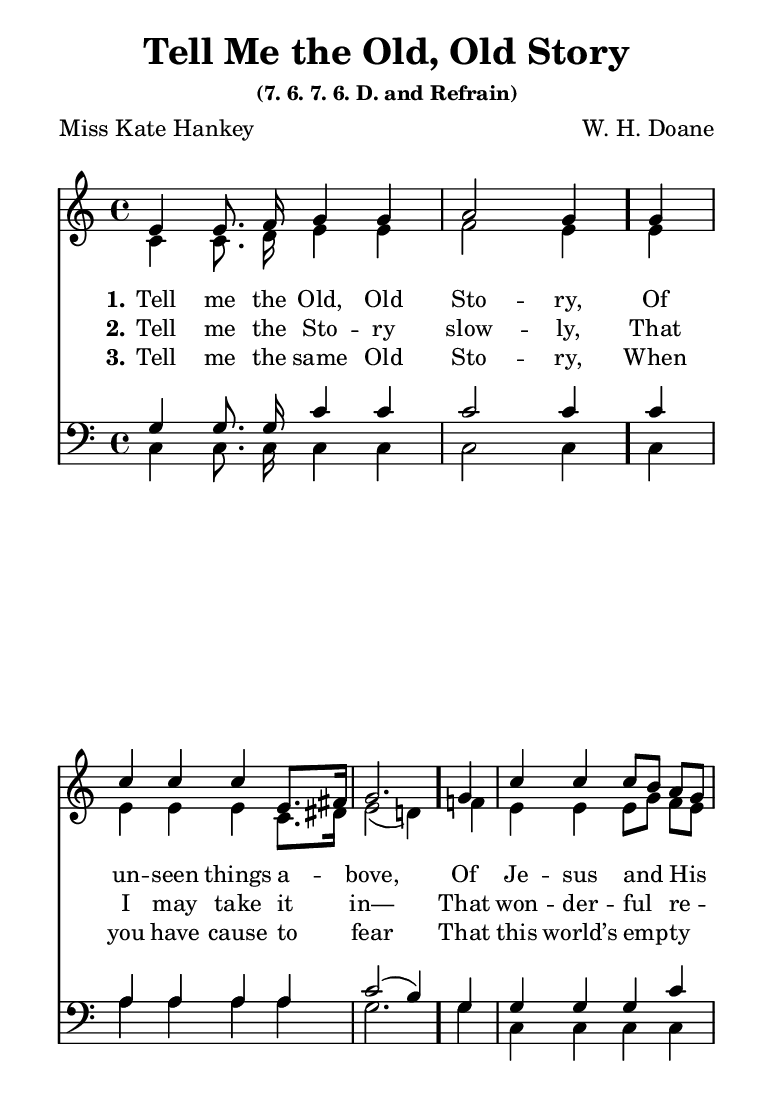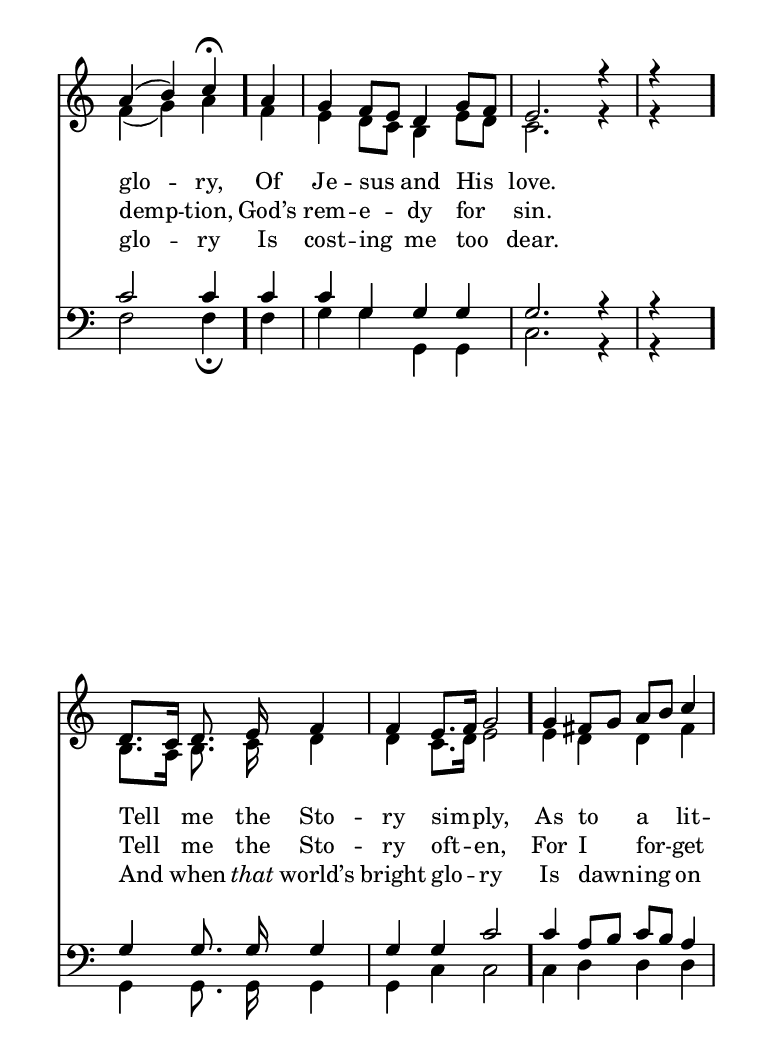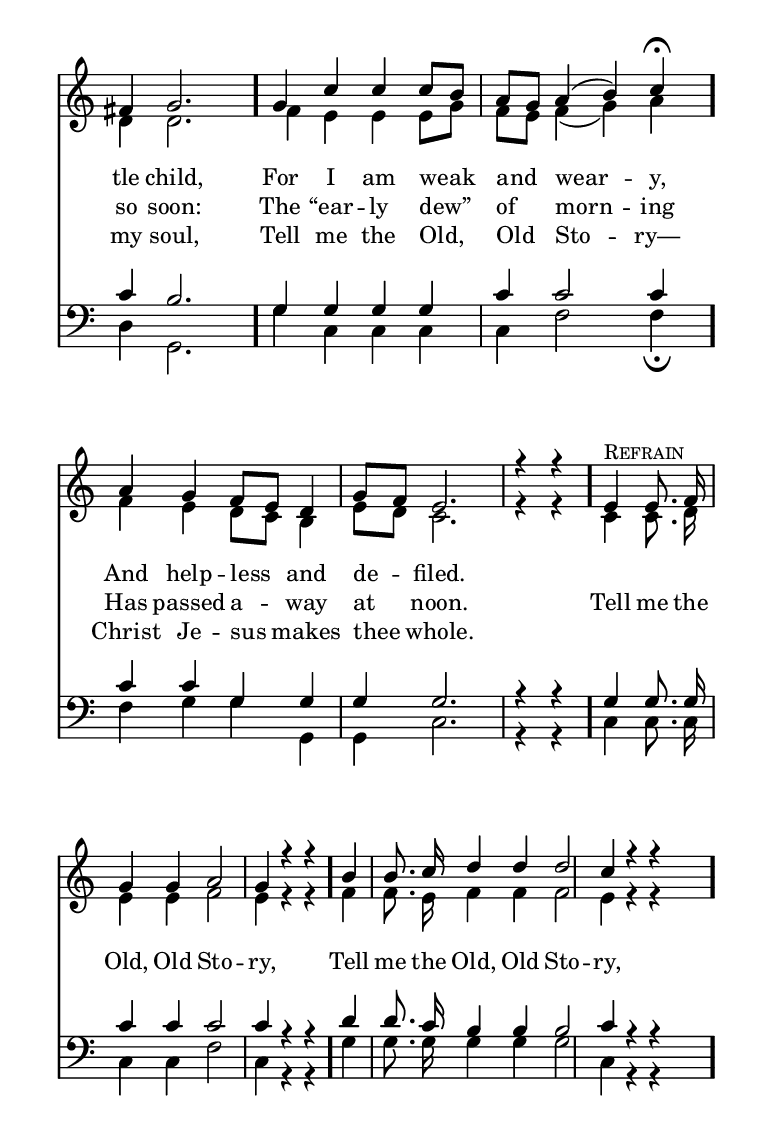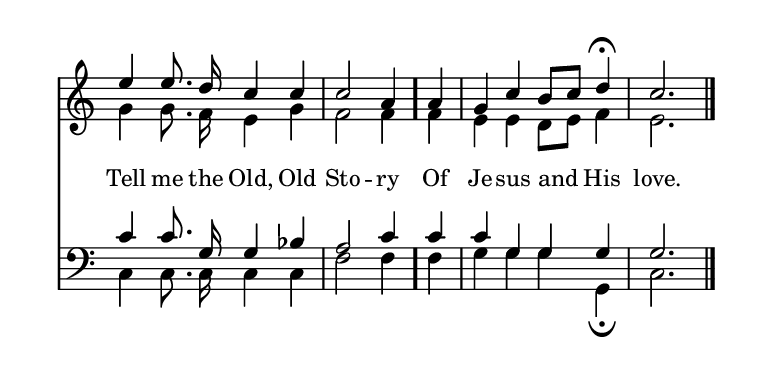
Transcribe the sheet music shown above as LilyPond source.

\include "common/global.ily"
\paper {
  \include "common/paper.ily"
  %ragged-bottom = ##t
  %ragged-last-bottom = ##t
  systems-per-page = ##f
  %page-count = ##f
}

\header{
  title = "Tell Me the Old, Old Story"
  subsubtitle = "(7. 6. 7. 6. D. and Refrain)"
  %meter = ""
  poet = "Miss Kate Hankey"
  composer = "W. H. Doane"
  %copyright = ""
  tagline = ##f
}

% for fermata in MIDI
ta = { \tempo 4=80 }
tb = { \tempo 4=32 }

patternAA = { \ta c4 c8. c16 c4 c4 | c2 c4 }
patternBA = { \ta c4 | c4 c4 c4 c8.[ c16] | c2. }
patternBB = { \ta c4 | c4 c4 c4 c8.[ c16] | c2( c4) }
patternBC = { \ta c4 | c4 c4 c4 c4        | c2( c4) }
patternBD = { \ta c4 | c4 c4 c4 c4        | c2.     }
patternCA = { \ta c4 | c4 c4 c8[ c8] c8[ c8] | c4( c4) \tb c4 \fermata }
patternCB = { \ta c4 | c4 c4 c4      c4      | c2      \tb c4 \fermata }
patternCC = { \ta c4 | c4 c4 c8[ c8] c8[ c8] | c4( c4) \tb c4          }
patternCD = { \ta c4 | c4 c4 c4      c4      | c2      \tb c4          }
patternDA = { \ta c4 | c4 c8[ c8] c4 c8[ c8] | c2. r4 }
patternDB = { \ta c4 | c4 c4      c4 c4      | c2. r4 }
patternEA = { \ta c8.[ c16] c8. c16 c4 c4 | c8.[ c16] c2 }
patternEB = { \ta c4        c8. c16 c4 c4 | c4        c2 }
patternFA = { \ta c4 | c8[ c8] c8[ c8] c4 c4 | c2. }
patternFB = { \ta c4 | c4      c4      c4 c4 | c2. }
patternGA = { \ta c4 c8. c16 c4 c4 | c2 c4 r4 }
patternGB = { \ta c4 c8. c16 c4 c4 | c2 c4 }
patternHA = { \ta c4 | c4 c4 c8[ c8] \tb c4 \fermata \ta | c2. r4 }
patternHB = { \ta c4 | c4 c4 c4      \tb c4 \fermata \ta | c2. r4 }
patternHC = { \ta c4 | c4 c4 c8[ c8] \tb c4          \ta | c2. r4 }
patternHD = { \ta c4 | c4 c4 c4      \tb c4          \ta | c2. r4 }

global = {
  \include "common/overrides.ily"
  \override Staff.TimeSignature.style = #'()
  \time 4/4
  \override Score.MetronomeMark.transparent = ##t % hide all fermata changes too
  \ta
  \key c \major
  %\partial 4
  \autoBeamOff
}

notesSoprano = {
\global
\relative c' {

  \changePitch \patternAA { e e f g g | a g }
  \changePitch \patternBA { g | c c c e, fis | g }
  \changePitch \patternCA { g | c c c b a g | a b c }
  \changePitch \patternDA { a | g f e d g f | e r }

  \changePitch \patternEA { d c d e f f | e f g }
  \changePitch \patternFA { g | fis g a b c fis, | g }
  \changePitch \patternCA { g | c c c b a g | a b c }
  \changePitch \patternDA { a | g f e d g f | e r }

  << s^\markup { \small \caps "Refrain" }
  \changePitch \patternGA { e e f g g | a g r } >>
  \changePitch \patternGA { b b c d d | d c r }
  \changePitch \patternGB { e e d c c | c a }
  \changePitch \patternHA { a | g c b c d | c }

  \bar "|."

}
}

notesAlto = {
\global
\relative e' {

  \changePitch \patternAA { c c d e e | f e }
  \changePitch \patternBB { e | e e e c dis | e d! }
  \changePitch \patternCC { f! | e e e g f e | f g a }
  \changePitch \patternDA { f | e d c b e d | c r }

  \changePitch \patternEA { b a b c d d | c d e }
  \changePitch \patternFB { e | d d fis d | d }
  \changePitch \patternCC { f | e e e g f e | f g a }
  \changePitch \patternDA { f | e d c b e d | c r }

  \changePitch \patternGA { c c d e e | f e r }
  \changePitch \patternGA { f f e f f | f e r }
  \changePitch \patternGB { g g f e g | f f }
  \changePitch \patternHC { f | e e d e f | e }

}
}

notesTenor = {
\global
\relative a {

  \changePitch \patternAA { g g g c c | c c }
  \changePitch \patternBC { c a a a a | c b }
  \changePitch \patternCD { g | g g g c | c c }
  \changePitch \patternDB { c | c g g g | g r }

  \changePitch \patternEB { g g g g g | g c }
  \changePitch \patternFA { c a b c b a c | b }
  \changePitch \patternCD { g | g g g c | c c }
  \changePitch \patternDB { c | c g g g | g r }

  \changePitch \patternGA { g g g c c | c c r }
  \changePitch \patternGA { d d c b b | b c r }
  \changePitch \patternGB { c c g g bes | a c }
  \changePitch \patternHD { c | c g g g | g }

}
}

notesBass = {
\global
\relative f {

  \changePitch \patternAA { c c c c c | c c }
  \changePitch \patternBD { c | a' a a a | g }
  \changePitch \patternCB { g | c, c c c | f f }
  \changePitch \patternDB { f | g g g, g | c r }

  \changePitch \patternEB { g g g g g | c c }
  \changePitch \patternFB { c | d d d d | g, }
  \changePitch \patternCB { g' | c, c c c | f f }
  \changePitch \patternDB { f | g g g, g | c r }

  \changePitch \patternGA { c c c c c | f c r }
  \changePitch \patternGA { g' g g g g | g c, r }
  \changePitch \patternGB { c c c c c | f f }
  \changePitch \patternHB { f | g g g g, | c }

}
}

Refrain = \lyricmode {

Tell me the Old, Old Sto -- ry, \bar "."
Tell me the Old, Old Sto -- ry, \bar "."
Tell me the Old, Old Sto -- ry \bar "."
Of Je -- sus and His love. \bar "."

}

wordsA = \lyricmode {
\set stanza = "1."

Tell me the Old, Old Sto -- ry, \bar "."
Of un -- seen things a -- bove, \bar "."
Of Je -- sus and His glo -- ry, \bar "."
Of Je -- sus and His love. \bar "."
Tell me the Sto -- ry sim -- ply, \bar "."
As to a lit -- tle child, \bar "."
For I am weak and wear -- y, \bar "."
And help -- less and de -- filed. \bar "."

}

wordsB = \lyricmode {
\set stanza = "2."

Tell me the Sto -- ry slow -- ly,
That I may take it in—
That won -- der -- ful re -- demp -- tion,
God’s rem -- e -- dy for sin.
Tell me the Sto -- ry oft -- en,
For I for -- get so soon:
The “ear -- ly dew” of morn -- ing
Has passed a -- way at noon.

\Refrain

}

wordsC = \lyricmode {
\set stanza = "3."

Tell me the same Old Sto -- ry,
When you have cause to fear
That this world’s emp -- ty glo -- ry
Is cost -- ing me too dear.
And when { \italicsOn } that { \italicsOff } world’s bright glo -- ry
Is dawn -- ing on my soul,
Tell me the Old, Old Sto -- ry—
Christ Je -- sus makes thee whole.

}

\score {
  \context ChoirStaff <<
    \context Staff = upper <<
      \set ChoirStaff.systemStartDelimiter = #'SystemStartBar
      \context Voice  = sopranos { \voiceOne << \notesSoprano >> }
      \context Voice  = altos { \voiceTwo << \notesAlto >> }
      \context Lyrics = one   \lyricsto sopranos \wordsA
      \context Lyrics = two   \lyricsto sopranos \wordsB
      \context Lyrics = three \lyricsto sopranos \wordsC
    >>
    \context Staff = men <<
      \clef bass
      \context Voice  = tenors { \voiceOne << \notesTenor >> }
      \context Voice  = basses { \voiceTwo << \notesBass >> }
    >>
  >>
  \layout {
    \include "common/layout.ily"
  }
  \midi{
    \include "common/midi.ily"
  }
}

\version "2.18.0"  % necessary for upgrading to future LilyPond versions.

% vi:set et ts=2 sw=2 ai nocindent syntax=lilypond
